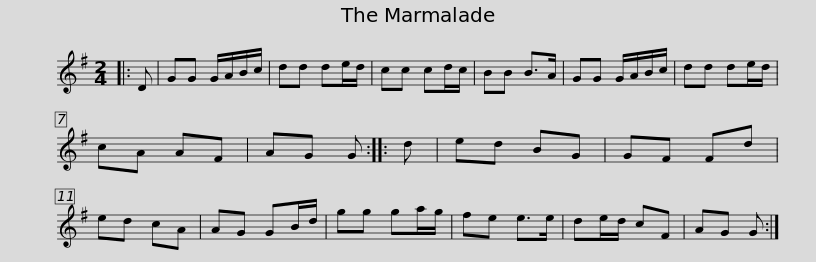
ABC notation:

X:1
L:1/8
M:2/4
I:linebreak $
K:G
V:1 treble
V:1
|: D | GG G/A/B/c/ | dd de/d/ | cc cd/c/ | BB B>A | %5
 GG G/A/B/c/ | dd de/d/ | cA AF | AG G :: d |$ %10
 ed BG | GF Fd | ed cA | AG GB/d/ | gg ga/g/ | %15
 fe e>e | de/d/ cF | AG G :| %18
